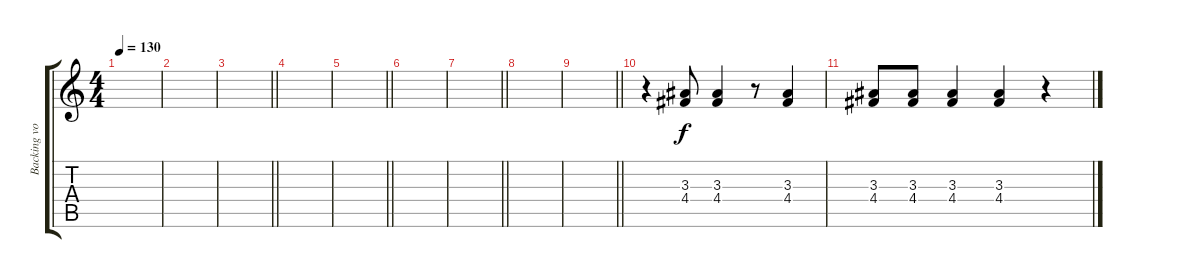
\track ("Backing vox" "Backing vo") {instrument electricbasspick}
\staff {score tabs}
\tuning (E4 B3 G3 D3 A2 E2) {hide}
\ts (4 4)
\tempo 130
\clef g2
\ks c
|
|
\barLineRight lightlight
|
|
\barLineRight lightlight
|
|
\barLineRight lightlight
|
|
\barLineRight lightlight
|
r.4 (3.3 4.4).8 (3.3 4.4).4 r.8 (3.3 4.4).4 |
(3.3 4.4).8 (3.3 4.4).8 (3.3 4.4).4 (3.3 4.4).4 r.4
